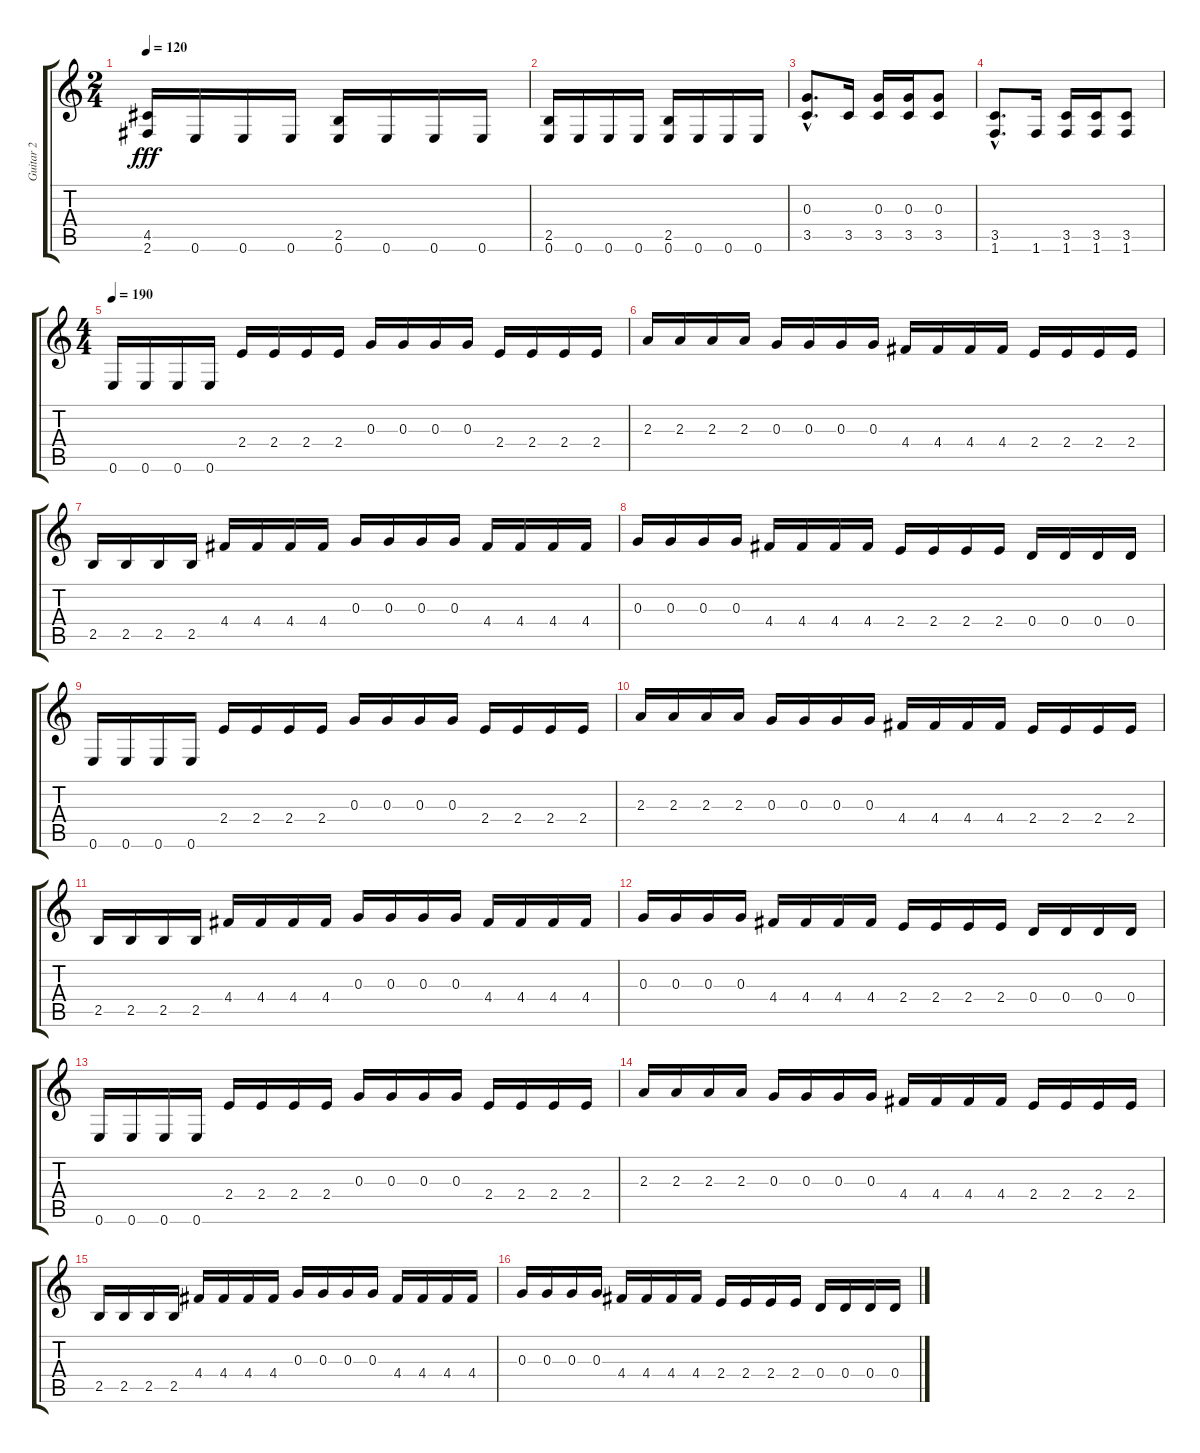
\track ("Guitar 2" "Guitar 2") {instrument distortionguitar}
\staff {score tabs}
\tuning (E4 B3 G3 D3 A2 E2) {hide}
\ts (2 4)
\tempo 120
\clef g2
\ks c
(4.5 2.6).16{dy fff} 0.6.16 0.6.16 0.6.16 (2.5 0.6).16 0.6.16 0.6.16 0.6.16 |
(2.5 0.6).16 0.6.16 0.6.16 0.6.16 (2.5 0.6).16 0.6.16 0.6.16 0.6.16 |
(0.3{hac} 3.5{hac}).8{d} 3.5.16 (0.3 3.5).16 (0.3 3.5).16 (0.3 3.5).8 |
(3.5{hac} 1.6{hac}).8{d} 1.6.16 (3.5 1.6).16 (3.5 1.6).16 (3.5 1.6).8 |
\ts (4 4)
\tempo 190
0.6.16 0.6.16 0.6.16 0.6.16 2.4.16 2.4.16 2.4.16 2.4.16 0.3.16 0.3.16 0.3.16 0.3.16 2.4.16 2.4.16 2.4.16 2.4.16 |
2.3.16 2.3.16 2.3.16 2.3.16 0.3.16 0.3.16 0.3.16 0.3.16 4.4.16 4.4.16 4.4.16 4.4.16 2.4.16 2.4.16 2.4.16 2.4.16 |
2.5.16 2.5.16 2.5.16 2.5.16 4.4.16 4.4.16 4.4.16 4.4.16 0.3.16 0.3.16 0.3.16 0.3.16 4.4.16 4.4.16 4.4.16 4.4.16 |
0.3.16 0.3.16 0.3.16 0.3.16 4.4.16 4.4.16 4.4.16 4.4.16 2.4.16 2.4.16 2.4.16 2.4.16 0.4.16 0.4.16 0.4.16 0.4.16 |
0.6.16 0.6.16 0.6.16 0.6.16 2.4.16 2.4.16 2.4.16 2.4.16 0.3.16 0.3.16 0.3.16 0.3.16 2.4.16 2.4.16 2.4.16 2.4.16 |
2.3.16 2.3.16 2.3.16 2.3.16 0.3.16 0.3.16 0.3.16 0.3.16 4.4.16 4.4.16 4.4.16 4.4.16 2.4.16 2.4.16 2.4.16 2.4.16 |
2.5.16 2.5.16 2.5.16 2.5.16 4.4.16 4.4.16 4.4.16 4.4.16 0.3.16 0.3.16 0.3.16 0.3.16 4.4.16 4.4.16 4.4.16 4.4.16 |
0.3.16 0.3.16 0.3.16 0.3.16 4.4.16 4.4.16 4.4.16 4.4.16 2.4.16 2.4.16 2.4.16 2.4.16 0.4.16 0.4.16 0.4.16 0.4.16 |
0.6.16 0.6.16 0.6.16 0.6.16 2.4.16 2.4.16 2.4.16 2.4.16 0.3.16 0.3.16 0.3.16 0.3.16 2.4.16 2.4.16 2.4.16 2.4.16 |
2.3.16 2.3.16 2.3.16 2.3.16 0.3.16 0.3.16 0.3.16 0.3.16 4.4.16 4.4.16 4.4.16 4.4.16 2.4.16 2.4.16 2.4.16 2.4.16 |
2.5.16 2.5.16 2.5.16 2.5.16 4.4.16 4.4.16 4.4.16 4.4.16 0.3.16 0.3.16 0.3.16 0.3.16 4.4.16 4.4.16 4.4.16 4.4.16 |
0.3.16 0.3.16 0.3.16 0.3.16 4.4.16 4.4.16 4.4.16 4.4.16 2.4.16 2.4.16 2.4.16 2.4.16 0.4.16 0.4.16 0.4.16 0.4.16
